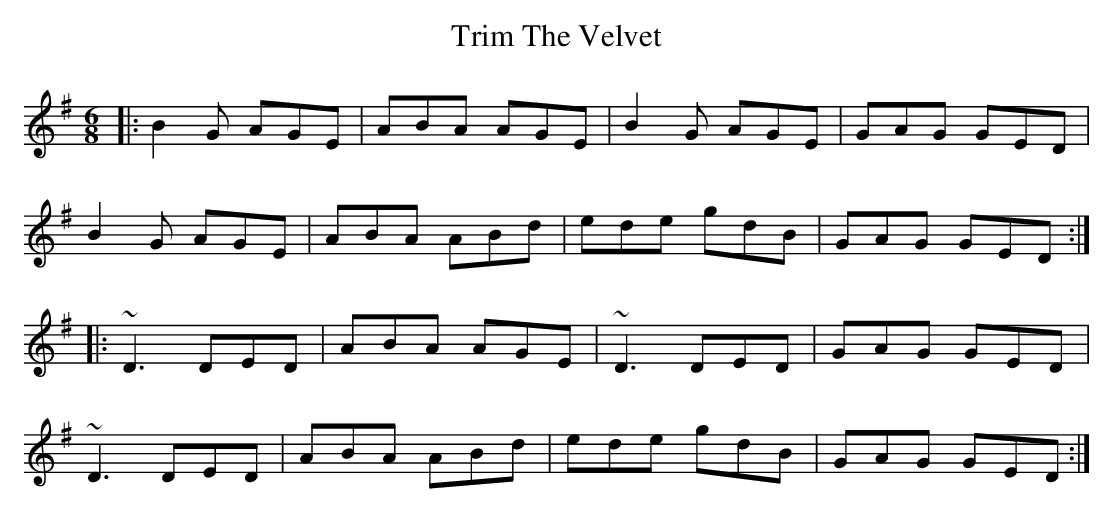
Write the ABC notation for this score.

X:1
T: Trim The Velvet
M: 6/8
L: 1/8
K: Dmix
|:B2G AGE|ABA AGE|B2G AGE|GAG GED|
B2G AGE|ABA ABd|ede gdB|GAG GED:|
|:~D3 DED|ABA AGE|~D3 DED|GAG GED|
~D3 DED|ABA ABd|ede gdB|GAG GED:|
